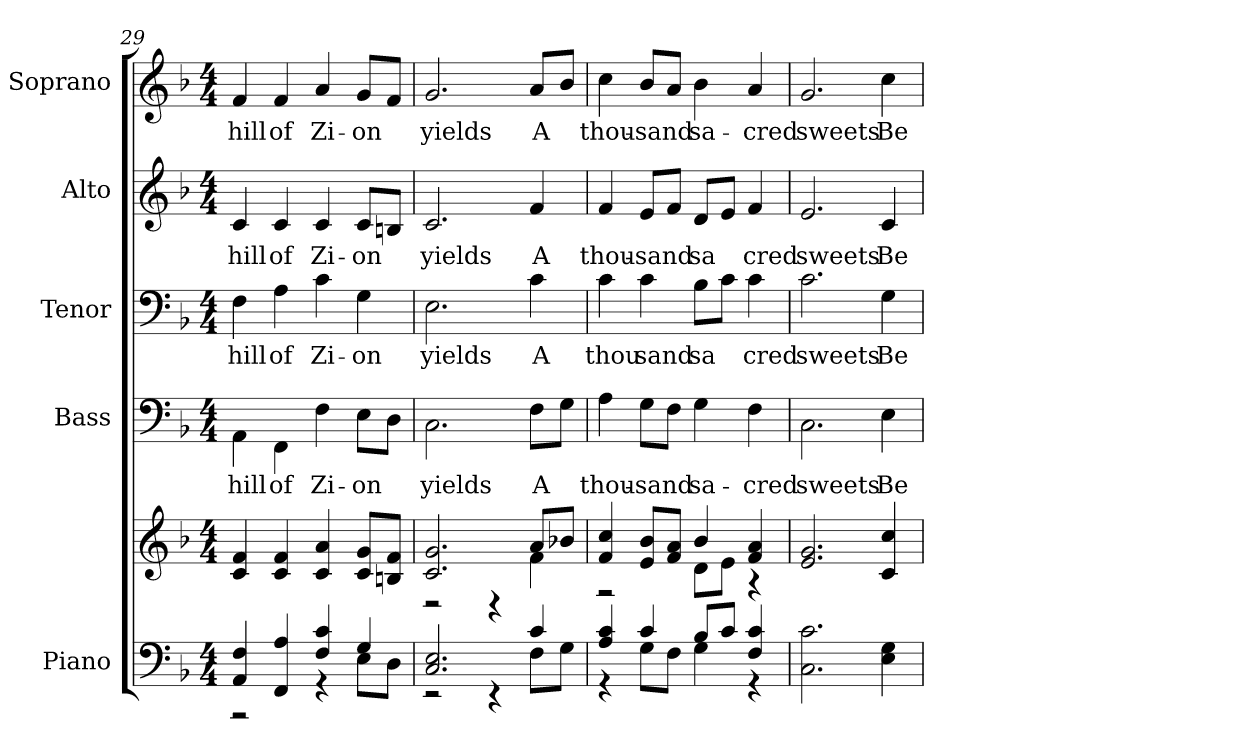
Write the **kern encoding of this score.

**kern	**kern	**kern	**text	**kern	**text	**kern	**text	**kern	**text
*part5	*part5	*part4	*part4	*part3	*part3	*part2	*part2	*part1	*part1
*staff6	*staff5	*staff4	*staff4	*staff3	*staff3	*staff2	*staff2	*staff1	*staff1
*I"Piano	*	*I"Bass	*	*I"Tenor	*	*I"Alto	*	*I"Soprano	*
*I'Pno.	*	*I'B.	*	*I'T.	*	*I'A.	*	*I'S.	*
!!LO:PB:g=z
*clefF4	*clefG2	*clefF4	*	*clefF4	*	*clefG2	*	*clefG2	*
*k[b-]	*k[b-]	*k[b-]	*	*k[b-]	*	*k[b-]	*	*k[b-]	*
*F:	*F:	*F:	*	*F:	*	*F:	*	*F:	*
*M4/4	*M4/4	*M4/4	*	*M4/4	*	*M4/4	*	*M4/4	*
=29	=29	=29	=29	=29	=29	=29	=29	=29	=29
*^	*	*	*	*	*	*	*	*	*
!	!	!	!	!LO:LY:b:color=#000000	!	!	!	!	!	!
!	!	!	!	!	!	!LO:LY:b:color=#000000	!	!	!	!
!	!	!	!	!	!	!	!	!LO:LY:b:color=#000000	!	!
!	!	!	!	!	!	!	!	!	!	!LO:LY:b:color=#000000
4AAi/ 4Fi	2r	4ci/ 4fi	4AAi\	hill	4Fi\	hill	4ci/	hill	4fi/	hill
!	!	!	!	!LO:LY:b:color=#000000	!	!	!	!	!	!
!	!	!	!	!	!	!LO:LY:b:color=#000000	!	!	!	!
!	!	!	!	!	!	!	!	!LO:LY:b:color=#000000	!	!
!	!	!	!	!	!	!	!	!	!	!LO:LY:b:color=#000000
4FFi/ 4Ai	.	4ci/ 4fi	4FFi\	of	4Ai\	of	4ci/	of	4fi/	of
!	!	!	!	!LO:LY:b:color=#000000	!	!	!	!	!	!
!	!	!	!	!	!	!LO:LY:b:color=#000000	!	!	!	!
!	!	!	!	!	!	!	!	!LO:LY:b:color=#000000	!	!
!	!	!	!	!	!	!	!	!	!	!LO:LY:b:color=#000000
4Fi/ 4ci	4r	4ci/ 4ai	4Fi\	Zi-	4ci\	Zi-	4ci/	Zi-	4ai/	Zi-
!	!	!	!	!LO:LY:b:color=#000000	!	!	!	!	!	!
!	!	!	!	!	!	!LO:LY:b:color=#000000	!	!	!	!
!	!	!	!	!	!	!	!	!LO:LY:b:color=#000000	!	!
!	!	!	!	!	!	!	!	!	!	!LO:LY:b:color=#000000
4Gi/	8Ei\L	8ci/ 8giL	8Ei\L	on	4Gi\	on	8ci/L	on	8gi/L	on
.	8Di\J	8Bni/ 8fiJ	8Di\J	.	.	.	8Bni/J	.	8fi/J	.
=30	=30	=30	=30	=30	=30	=30	=30	=30	=30	=30
*	*	*^	*	*	*	*	*	*	*	*
!	!	!	!	!	!LO:LY:b:color=#000000	!	!	!	!	!	!
!	!	!	!	!	!	!	!LO:LY:b:color=#000000	!	!	!	!
!	!	!	!	!	!	!	!	!	!LO:LY:b:color=#000000	!	!
!	!	!	!	!	!	!	!	!	!	!	!LO:LY:b:color=#000000
2.Ci/ 2.Ei	2r	2.ci/ 2.gi	2r	2.Ci\	yields	2.Ei\	yields	2.ci/	yields	2.gi/	yields
.	4r	.	4r	.	.	.	.	.	.	.	.
!	!	!	!	!	!LO:LY:b:color=#000000	!	!	!	!	!	!
!	!	!	!	!	!	!	!LO:LY:b:color=#000000	!	!	!	!
!	!	!	!	!	!	!	!	!	!LO:LY:b:color=#000000	!	!
!	!	!	!	!	!	!	!	!	!	!	!LO:LY:b:color=#000000
4ci/	8Fi\L	8ai/L	4fi\	8Fi\L	A	4ci\	A	4fi/	A	8ai/L	A
.	8Gi\J	8b-Xi/J	.	8Gi\J	.	.	.	.	.	8b-i/J	.
=31	=31	=31	=31	=31	=31	=31	=31	=31	=31	=31	=31
!	!	!	!	!	!LO:LY:b:color=#000000	!	!	!	!	!	!
!	!	!	!	!	!	!	!LO:LY:b:color=#000000	!	!	!	!
!	!	!	!	!	!	!	!	!	!LO:LY:b:color=#000000	!	!
!	!	!	!	!	!	!	!	!	!	!	!LO:LY:b:color=#000000
4Ai/ 4ci	4r	4fi/ 4cci	2r	4Ai\	thou-	4ci\	thou	4fi/	thou-	4cci\	thou-
!	!	!	!	!	!LO:LY:b:color=#000000	!	!	!	!	!	!
!	!	!	!	!	!	!	!LO:LY:b:color=#000000	!	!	!	!
!	!	!	!	!	!	!	!	!	!LO:LY:b:color=#000000	!	!
!	!	!	!	!	!	!	!	!	!	!	!LO:LY:b:color=#000000
4ci/	8Gi\L	8ei/ 8b-iL	.	8Gi\L	sand	4ci\	sand	8ei/L	sand	8b-i/L	sand
.	8Fi\J	8fi/ 8aiJ	.	8Fi\J	.	.	.	8fi/J	.	8ai/J	.
!	!	!	!	!	!LO:LY:b:color=#000000	!	!	!	!	!	!
!	!	!	!	!	!	!	!LO:LY:b:color=#000000	!	!	!	!
!	!	!	!	!	!	!	!	!	!LO:LY:b:color=#000000	!	!
!	!	!	!	!	!	!	!	!	!	!	!LO:LY:b:color=#000000
8B-i/L	4Gi\	4b-i/	8di\L	4Gi\	sa-	8B-i\L	sa	8di/L	sa	4b-i\	sa-
8ci/J	.	.	8ei\J	.	.	8ci\J	.	8ei/J	.	.	.
!	!	!	!	!	!LO:LY:b:color=#000000	!	!	!	!	!	!
!	!	!	!	!	!	!	!LO:LY:b:color=#000000	!	!	!	!
!	!	!	!	!	!	!	!	!	!LO:LY:b:color=#000000	!	!
!	!	!	!	!	!	!	!	!	!	!	!LO:LY:b:color=#000000
4Fi/ 4ci	4r	4fi/ 4ai	4r	4Fi\	cred	4ci\	cred	4fi/	cred	4ai/	cred
*v	*v	*	*	*	*	*	*	*	*	*	*
*	*v	*v	*	*	*	*	*	*	*	*
=32	=32	=32	=32	=32	=32	=32	=32	=32	=32
*^	*^	*	*	*	*	*	*	*	*
!	!	!	!	!	!LO:LY:b:color=#000000	!	!	!	!	!	!
*v	*v	*	*	*	*	*	*	*	*	*	*
*	*v	*v	*	*	*	*	*	*	*	*
*^	*^	*	*	*	*	*	*	*	*
!	!	!	!	!	!	!	!LO:LY:b:color=#000000	!	!	!	!
*v	*v	*	*	*	*	*	*	*	*	*	*
*	*v	*v	*	*	*	*	*	*	*	*
*^	*^	*	*	*	*	*	*	*	*
!	!	!	!	!	!	!	!	!	!LO:LY:b:color=#000000	!	!
*v	*v	*	*	*	*	*	*	*	*	*	*
*	*v	*v	*	*	*	*	*	*	*	*
*^	*^	*	*	*	*	*	*	*	*
!	!	!	!	!	!	!	!	!	!	!	!LO:LY:b:color=#000000
*v	*v	*	*	*	*	*	*	*	*	*	*
*	*v	*v	*	*	*	*	*	*	*	*
2.Ci\ 2.ci	2.ei/ 2.gi	2.Ci\	sweets	2.ci\	sweets	2.ei/	sweets	2.gi/	sweets
!	!	!	!LO:LY:b:color=#000000	!	!	!	!	!	!
!	!	!	!	!	!LO:LY:b:color=#000000	!	!	!	!
!	!	!	!	!	!	!	!LO:LY:b:color=#000000	!	!
!	!	!	!	!	!	!	!	!	!LO:LY:b:color=#000000
4Ei\ 4Gi	4ci/ 4cci	4Ei\	Be-	4Gi\	Be-	4ci/	Be-	4cci\	Be-
=	=	=	=	=	=	=	=	=	=
*-	*-	*-	*-	*-	*-	*-	*-	*-	*-
